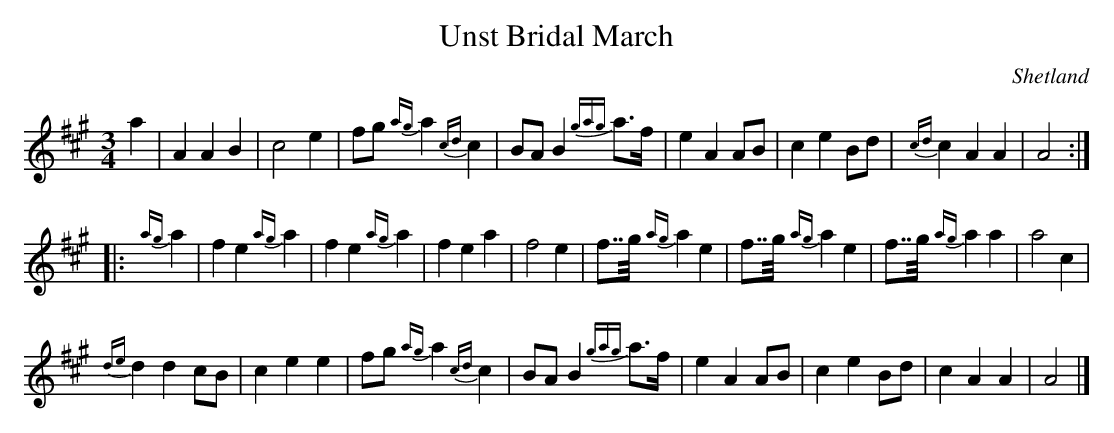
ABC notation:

X:1
T:Unst Bridal March
M:3/4
O:Shetland
K:A major
a2|\
A2A2B2|c4 e2|fg {ag}a2{cd}c2|BA B2 {gag}a>f|\
e2A2 AB|c2e2Bd|{cd}c2A2A2|A4::
{ag}a2|\
f2e2 {ag}a2|f2e2 {ag}a2|f2e2 a2|f4 e2|\
f>>g {ag}a2e2|f>>g {ag}a2e2|\
f>>g {ag}a2a2|a4c2|
{de}d2d2cB|c2e2e2|\
fg {ag}a2{cd}c2|BA B2 {gag}a>f|\
e2A2 AB|c2e2Bd|c2A2A2|A4|]
